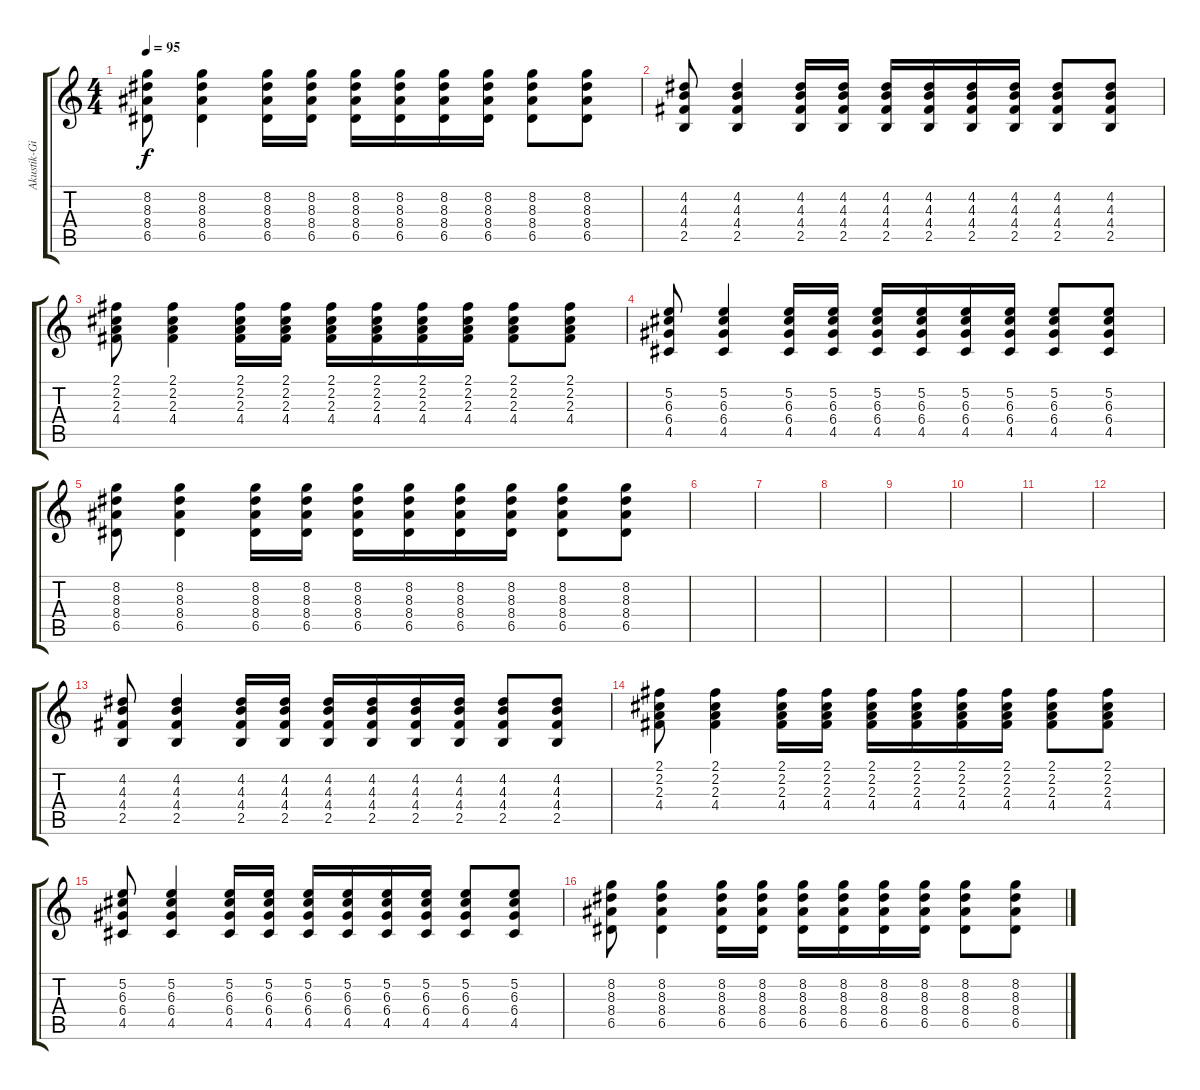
\track ("Akustik-Gitarre" "Akustik-Gi") {instrument acousticguitarsteel}
\staff {score tabs}
\tuning (E4 B3 G3 D3 A2 E2) {hide}
\ts (4 4)
\tempo 95
\clef g2
\ks c
(8.2 8.3 8.4 6.5).8{dy f} (8.2 8.3 8.4 6.5).4 (8.2 8.3 8.4 6.5).16 (8.2 8.3 8.4 6.5).16 (8.2 8.3 8.4 6.5).16 (8.2 8.3 8.4 6.5).16 (8.2 8.3 8.4 6.5).16 (8.2 8.3 8.4 6.5).16 (8.2 8.3 8.4 6.5).8 (8.2 8.3 8.4 6.5).8 |
(4.2 4.3 4.4 2.5).8 (4.2 4.3 4.4 2.5).4 (4.2 4.3 4.4 2.5).16 (4.2 4.3 4.4 2.5).16 (4.2 4.3 4.4 2.5).16 (4.2 4.3 4.4 2.5).16 (4.2 4.3 4.4 2.5).16 (4.2 4.3 4.4 2.5).16 (4.2 4.3 4.4 2.5).8 (4.2 4.3 4.4 2.5).8 |
(2.1 2.2 2.3 4.4).8 (2.1 2.2 2.3 4.4).4 (2.1 2.2 2.3 4.4).16 (2.1 2.2 2.3 4.4).16 (2.1 2.2 2.3 4.4).16 (2.1 2.2 2.3 4.4).16 (2.1 2.2 2.3 4.4).16 (2.1 2.2 2.3 4.4).16 (2.1 2.2 2.3 4.4).8 (2.1 2.2 2.3 4.4).8 |
(5.2 6.3 6.4 4.5).8 (5.2 6.3 6.4 4.5).4 (5.2 6.3 6.4 4.5).16 (5.2 6.3 6.4 4.5).16 (5.2 6.3 6.4 4.5).16 (5.2 6.3 6.4 4.5).16 (5.2 6.3 6.4 4.5).16 (5.2 6.3 6.4 4.5).16 (5.2 6.3 6.4 4.5).8 (5.2 6.3 6.4 4.5).8 |
(8.2 8.3 8.4 6.5).8 (8.2 8.3 8.4 6.5).4 (8.2 8.3 8.4 6.5).16 (8.2 8.3 8.4 6.5).16 (8.2 8.3 8.4 6.5).16 (8.2 8.3 8.4 6.5).16 (8.2 8.3 8.4 6.5).16 (8.2 8.3 8.4 6.5).16 (8.2 8.3 8.4 6.5).8 (8.2 8.3 8.4 6.5).8 |
|
|
|
|
|
|
|
(4.2 4.3 4.4 2.5).8{volume 9} (4.2 4.3 4.4 2.5).4 (4.2 4.3 4.4 2.5).16 (4.2 4.3 4.4 2.5).16 (4.2 4.3 4.4 2.5).16 (4.2 4.3 4.4 2.5).16 (4.2 4.3 4.4 2.5).16 (4.2 4.3 4.4 2.5).16 (4.2 4.3 4.4 2.5).8 (4.2 4.3 4.4 2.5).8 |
(2.1 2.2 2.3 4.4).8 (2.1 2.2 2.3 4.4).4 (2.1 2.2 2.3 4.4).16 (2.1 2.2 2.3 4.4).16 (2.1 2.2 2.3 4.4).16 (2.1 2.2 2.3 4.4).16 (2.1 2.2 2.3 4.4).16 (2.1 2.2 2.3 4.4).16 (2.1 2.2 2.3 4.4).8 (2.1 2.2 2.3 4.4).8 |
(5.2 6.3 6.4 4.5).8 (5.2 6.3 6.4 4.5).4 (5.2 6.3 6.4 4.5).16 (5.2 6.3 6.4 4.5).16 (5.2 6.3 6.4 4.5).16 (5.2 6.3 6.4 4.5).16 (5.2 6.3 6.4 4.5).16 (5.2 6.3 6.4 4.5).16 (5.2 6.3 6.4 4.5).8 (5.2 6.3 6.4 4.5).8 |
(8.2 8.3 8.4 6.5).8 (8.2 8.3 8.4 6.5).4 (8.2 8.3 8.4 6.5).16 (8.2 8.3 8.4 6.5).16 (8.2 8.3 8.4 6.5).16 (8.2 8.3 8.4 6.5).16 (8.2 8.3 8.4 6.5).16 (8.2 8.3 8.4 6.5).16 (8.2 8.3 8.4 6.5).8 (8.2 8.3 8.4 6.5).8
